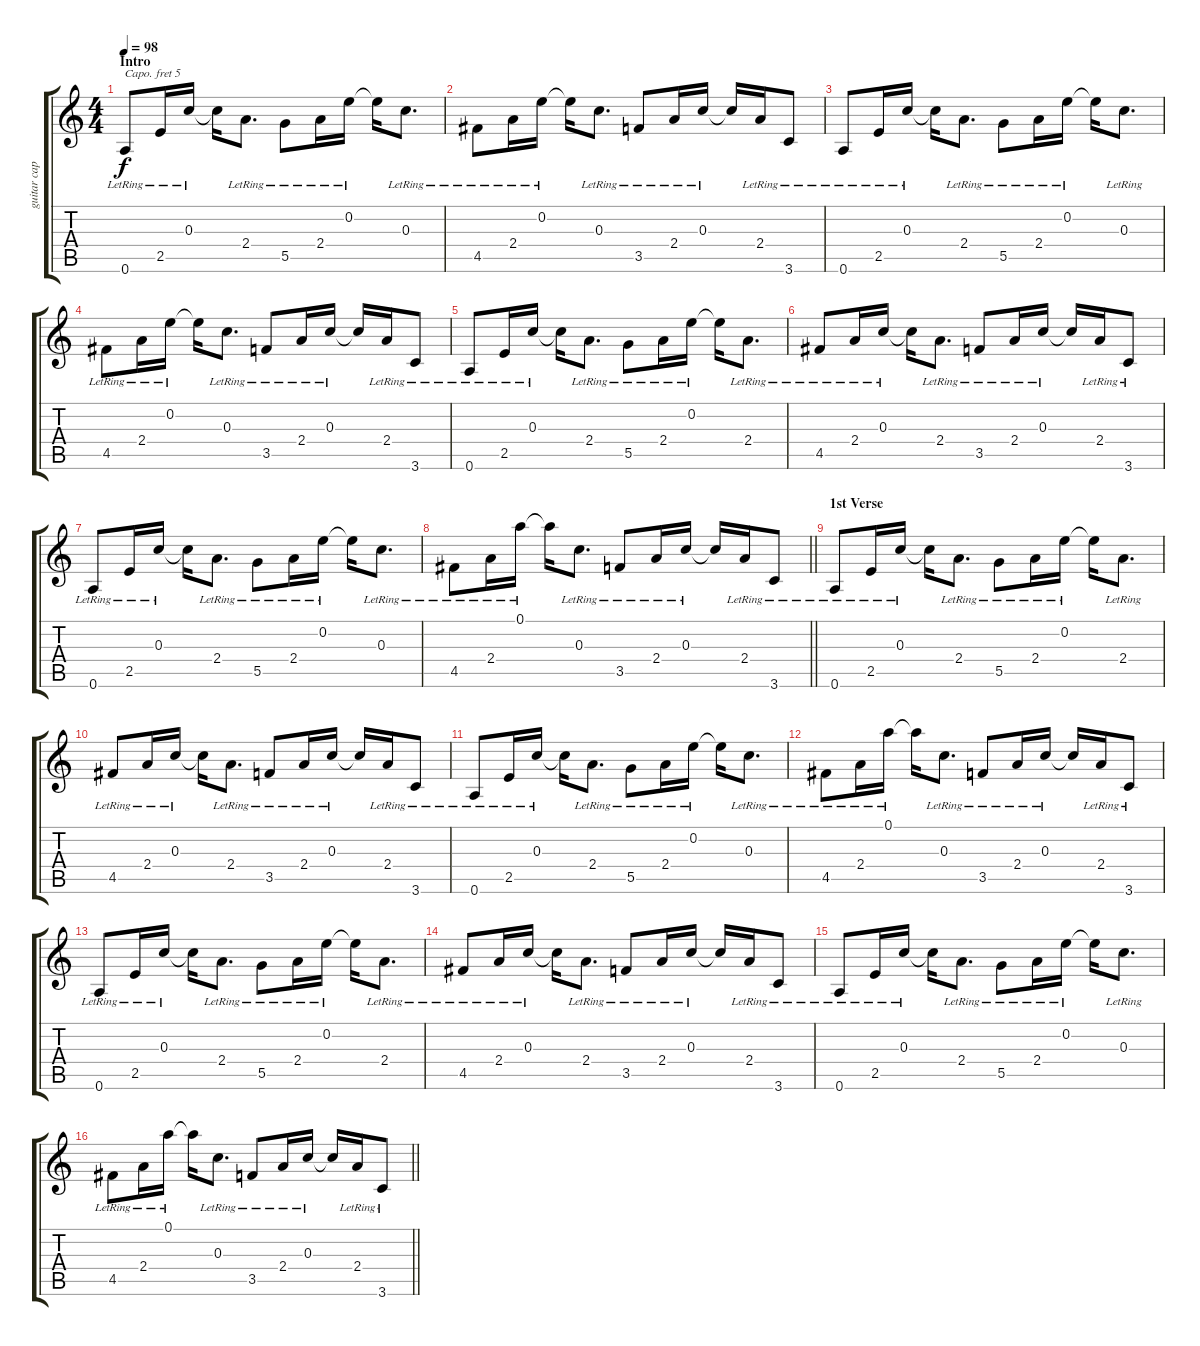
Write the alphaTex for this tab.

\track ("guitar capo V" "guitar cap") {instrument acousticguitarsteel}
\staff {score tabs}
\capo 5
\tuning (E4 B3 G3 D3 A2 E2) {hide}
\ts (4 4)
\section ("" "Intro")
\tempo 98
\clef g2
\ks c
0.6{lr}.8{dy f instrument acousticguitarsteel} 2.5{lr}.16 0.3{lr}.16 0.3{t}.16 2.4{lr}.8{d} 5.5{lr}.8 2.4{lr}.16 0.2{lr}.16 0.2{t}.16 0.3{lr}.8{d} |
4.5{lr}.8 2.4{lr}.16 0.2{lr}.16 0.2{t}.16 0.3{lr}.8{d} 3.5{lr}.8 2.4{lr}.16 0.3{lr}.16 0.3{t}.16 2.4{lr}.16 3.6{lr}.8 |
0.6{lr}.8 2.5{lr}.16 0.3{lr}.16 0.3{t}.16 2.4{lr}.8{d} 5.5{lr}.8 2.4{lr}.16 0.2{lr}.16 0.2{t}.16 0.3{lr}.8{d} |
4.5{lr}.8 2.4{lr}.16 0.2{lr}.16 0.2{t}.16 0.3{lr}.8{d} 3.5{lr}.8 2.4{lr}.16 0.3{lr}.16 0.3{t}.16 2.4{lr}.16 3.6{lr}.8 |
0.6{lr}.8 2.5{lr}.16 0.3{lr}.16 0.3{t}.16 2.4{lr}.8{d} 5.5{lr}.8 2.4{lr}.16 0.2{lr}.16 0.2{t}.16 2.4{lr}.8{d} |
4.5{lr}.8 2.4{lr}.16 0.3{lr}.16 0.3{t}.16 2.4{lr}.8{d} 3.5{lr}.8 2.4{lr}.16 0.3{lr}.16 0.3{t}.16 2.4{lr}.16 3.6{lr}.8 |
0.6{lr}.8 2.5{lr}.16 0.3{lr}.16 0.3{t}.16 2.4{lr}.8{d} 5.5{lr}.8 2.4{lr}.16 0.2{lr}.16 0.2{t}.16 0.3{lr}.8{d} |
\barLineRight lightlight
4.5{lr}.8 2.4{lr}.16 0.1{lr}.16 0.1{t}.16 0.3{lr}.8{d} 3.5{lr}.8 2.4{lr}.16 0.3{lr}.16 0.3{t}.16 2.4{lr}.16 3.6{lr}.8 |
\section ("" "1st Verse")
0.6{lr}.8 2.5{lr}.16 0.3{lr}.16 0.3{t}.16 2.4{lr}.8{d} 5.5{lr}.8 2.4{lr}.16 0.2{lr}.16 0.2{t}.16 2.4{lr}.8{d} |
4.5{lr}.8 2.4{lr}.16 0.3{lr}.16 0.3{t}.16 2.4{lr}.8{d} 3.5{lr}.8 2.4{lr}.16 0.3{lr}.16 0.3{t}.16 2.4{lr}.16 3.6{lr}.8 |
0.6{lr}.8 2.5{lr}.16 0.3{lr}.16 0.3{t}.16 2.4{lr}.8{d} 5.5{lr}.8 2.4{lr}.16 0.2{lr}.16 0.2{t}.16 0.3{lr}.8{d} |
4.5{lr}.8 2.4{lr}.16 0.1{lr}.16 0.1{t}.16 0.3{lr}.8{d} 3.5{lr}.8 2.4{lr}.16 0.3{lr}.16 0.3{t}.16 2.4{lr}.16 3.6{lr}.8 |
0.6{lr}.8 2.5{lr}.16 0.3{lr}.16 0.3{t}.16 2.4{lr}.8{d} 5.5{lr}.8 2.4{lr}.16 0.2{lr}.16 0.2{t}.16 2.4{lr}.8{d} |
4.5{lr}.8 2.4{lr}.16 0.3{lr}.16 0.3{t}.16 2.4{lr}.8{d} 3.5{lr}.8 2.4{lr}.16 0.3{lr}.16 0.3{t}.16 2.4{lr}.16 3.6{lr}.8 |
0.6{lr}.8 2.5{lr}.16 0.3{lr}.16 0.3{t}.16 2.4{lr}.8{d} 5.5{lr}.8 2.4{lr}.16 0.2{lr}.16 0.2{t}.16 0.3{lr}.8{d} |
\barLineRight lightlight
4.5{lr}.8 2.4{lr}.16 0.1{lr}.16 0.1{t}.16 0.3{lr}.8{d} 3.5{lr}.8 2.4{lr}.16 0.3{lr}.16 0.3{t}.16 2.4{lr}.16 3.6{lr}.8
